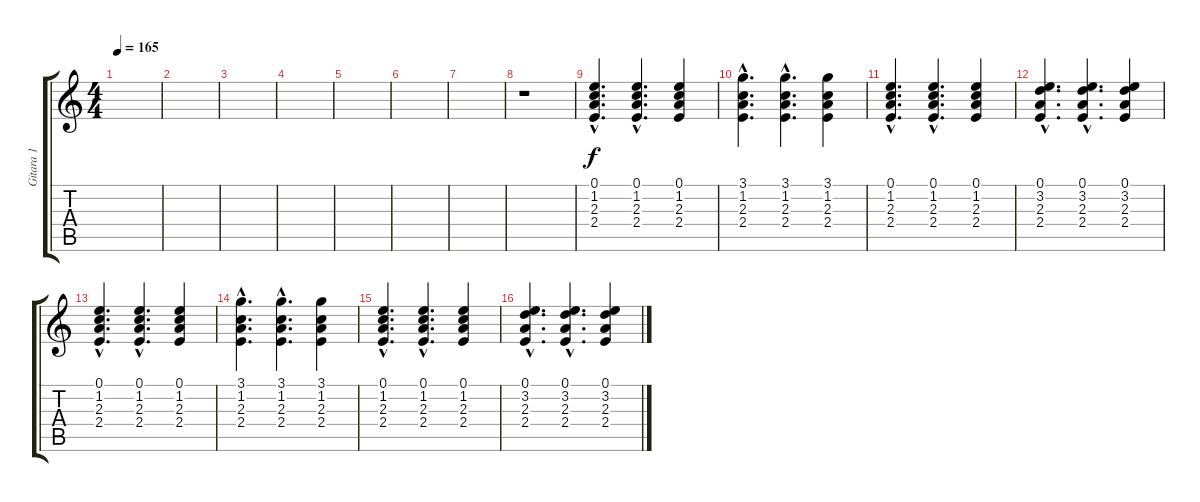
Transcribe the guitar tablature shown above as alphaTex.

\track ("Gitara 1" "Gitara 1") {instrument electricguitarclean}
\staff {score tabs}
\tuning (E4 B3 G3 D3 A2 E2) {hide}
\ts (4 4)
\tempo 165
\clef g2
\ks c
|
|
|
|
|
|
|
r.1 |
(0.1{hac} 1.2{hac} 2.3{hac} 2.4{hac}).4{d} (0.1{hac} 1.2{hac} 2.3{hac} 2.4{hac}).4{d} (0.1 1.2 2.3 2.4).4 |
(3.1{hac} 1.2{hac} 2.3{hac} 2.4{hac}).4{d} (3.1{hac} 1.2{hac} 2.3{hac} 2.4{hac}).4{d} (3.1 1.2 2.3 2.4).4 |
(0.1{hac} 1.2{hac} 2.3{hac} 2.4{hac}).4{d} (0.1{hac} 1.2{hac} 2.3{hac} 2.4{hac}).4{d} (0.1 1.2 2.3 2.4).4 |
(0.1{hac} 3.2{hac} 2.3{hac} 2.4{hac}).4{d} (0.1{hac} 3.2{hac} 2.3{hac} 2.4{hac}).4{d} (0.1 3.2 2.3 2.4).4 |
(0.1{hac} 1.2{hac} 2.3{hac} 2.4{hac}).4{d} (0.1{hac} 1.2{hac} 2.3{hac} 2.4{hac}).4{d} (0.1 1.2 2.3 2.4).4 |
(3.1{hac} 1.2{hac} 2.3{hac} 2.4{hac}).4{d} (3.1{hac} 1.2{hac} 2.3{hac} 2.4{hac}).4{d} (3.1 1.2 2.3 2.4).4 |
(0.1{hac} 1.2{hac} 2.3{hac} 2.4{hac}).4{d} (0.1{hac} 1.2{hac} 2.3{hac} 2.4{hac}).4{d} (0.1 1.2 2.3 2.4).4 |
(0.1{hac} 3.2{hac} 2.3{hac} 2.4{hac}).4{d} (0.1{hac} 3.2{hac} 2.3{hac} 2.4{hac}).4{d} (0.1 3.2 2.3 2.4).4
